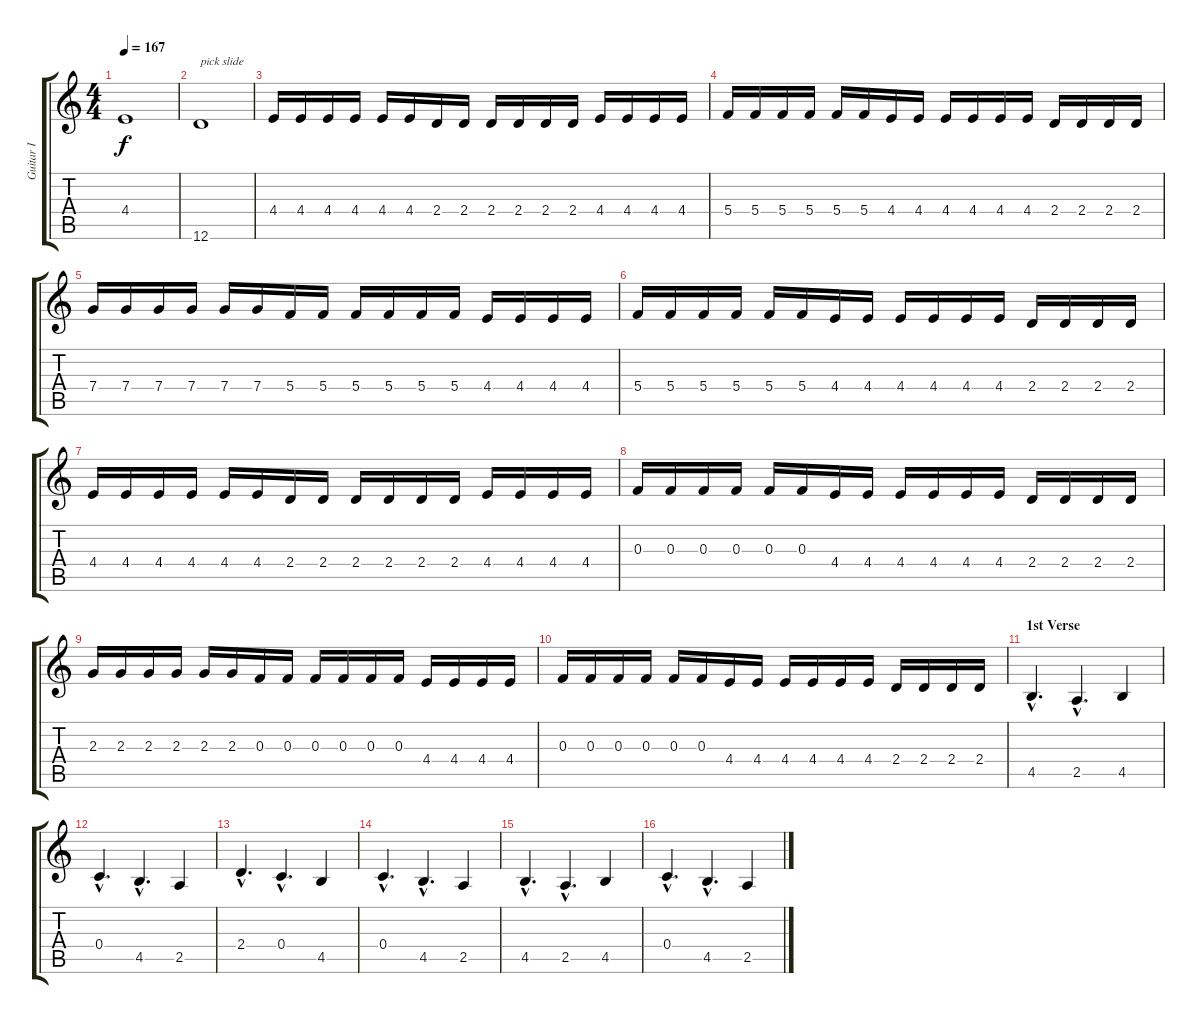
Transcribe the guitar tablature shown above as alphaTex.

\track ("Guitar I" "Guitar I") {instrument distortionguitar}
\staff {score tabs}
\tuning (D4 A3 F3 C3 G2 D2) {hide}
\ts (4 4)
\tempo 167
\clef g2
\ks c
4.4{t}.1{dy f} |
12.6.1{txt "pick slide"} |
4.4.16{volume 16} 4.4.16 4.4.16 4.4.16 4.4.16 4.4.16 2.4.16 2.4.16 2.4.16 2.4.16 2.4.16 2.4.16 4.4.16 4.4.16 4.4.16 4.4.16 |
5.4.16 5.4.16 5.4.16 5.4.16 5.4.16 5.4.16 4.4.16 4.4.16 4.4.16 4.4.16 4.4.16 4.4.16 2.4.16 2.4.16 2.4.16 2.4.16 |
7.4.16 7.4.16 7.4.16 7.4.16 7.4.16 7.4.16 5.4.16 5.4.16 5.4.16 5.4.16 5.4.16 5.4.16 4.4.16 4.4.16 4.4.16 4.4.16 |
5.4.16 5.4.16 5.4.16 5.4.16 5.4.16 5.4.16 4.4.16 4.4.16 4.4.16 4.4.16 4.4.16 4.4.16 2.4.16 2.4.16 2.4.16 2.4.16 |
4.4.16 4.4.16 4.4.16 4.4.16 4.4.16 4.4.16 2.4.16 2.4.16 2.4.16 2.4.16 2.4.16 2.4.16 4.4.16 4.4.16 4.4.16 4.4.16 |
0.3.16 0.3.16 0.3.16 0.3.16 0.3.16 0.3.16 4.4.16 4.4.16 4.4.16 4.4.16 4.4.16 4.4.16 2.4.16 2.4.16 2.4.16 2.4.16 |
2.3.16 2.3.16 2.3.16 2.3.16 2.3.16 2.3.16 0.3.16 0.3.16 0.3.16 0.3.16 0.3.16 0.3.16 4.4.16 4.4.16 4.4.16 4.4.16 |
0.3.16 0.3.16 0.3.16 0.3.16 0.3.16 0.3.16 4.4.16 4.4.16 4.4.16 4.4.16 4.4.16 4.4.16 2.4.16 2.4.16 2.4.16 2.4.16 |
\section ("" "1st Verse")
4.5{hac}.4{d} 2.5{hac}.4{d} 4.5.4 |
0.4{hac}.4{d} 4.5{hac}.4{d} 2.5.4 |
2.4{hac}.4{d} 0.4{hac}.4{d} 4.5.4 |
0.4{hac}.4{d} 4.5{hac}.4{d} 2.5.4 |
4.5{hac}.4{d} 2.5{hac}.4{d} 4.5.4 |
0.4{hac}.4{d} 4.5{hac}.4{d} 2.5.4
